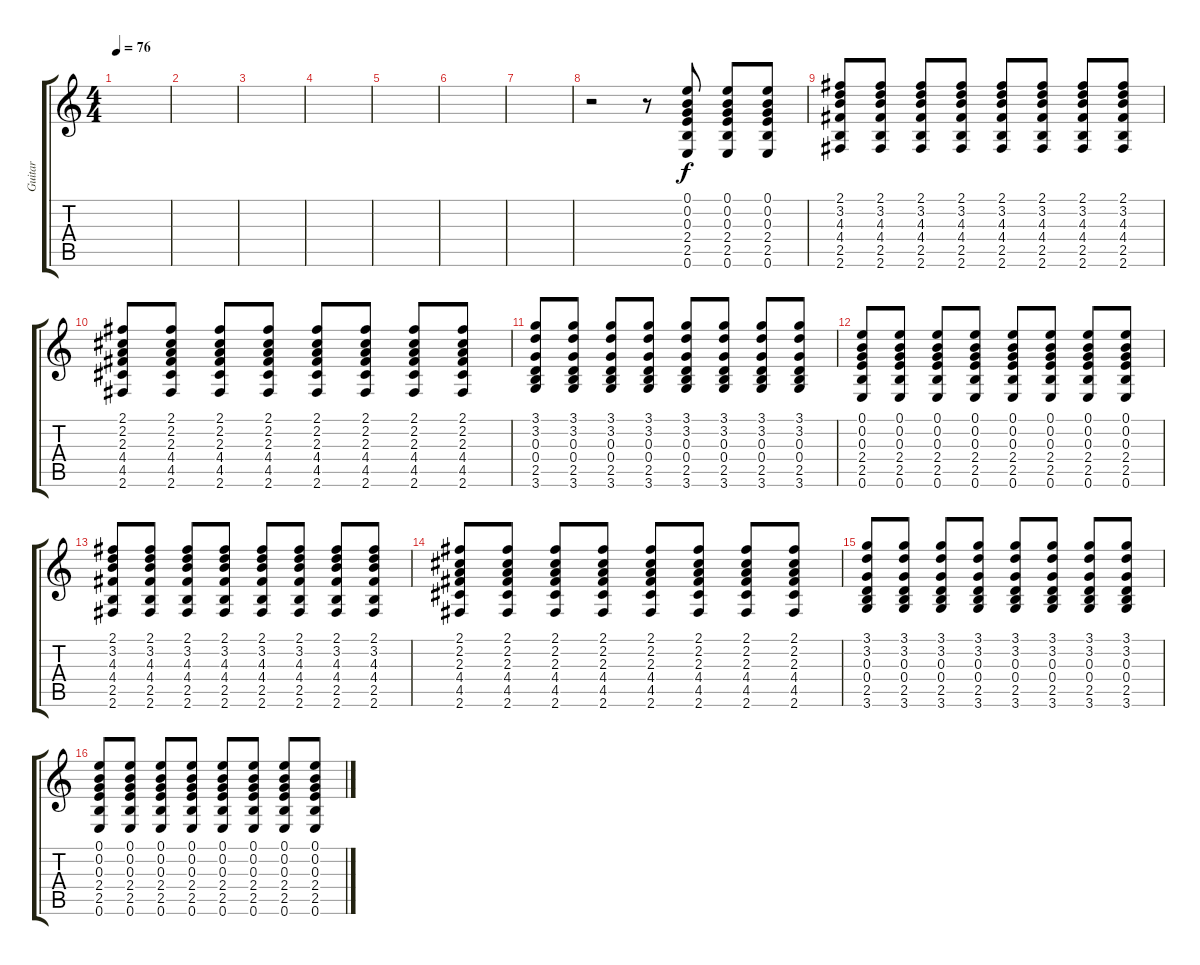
\track ("Guitar" "Guitar") {instrument distortionguitar}
\staff {score tabs}
\tuning (E4 B3 G3 D3 A2 E2) {hide}
\ts (4 4)
\tempo 76
\clef g2
\ks c
|
|
|
|
|
|
|
r.2 r.8 (0.1 0.2 0.3 2.4 2.5 0.6).8 (0.1 0.2 0.3 2.4 2.5 0.6).8 (0.1 0.2 0.3 2.4 2.5 0.6).8 |
(2.1 3.2 4.3 4.4 2.5 2.6).8 (2.1 3.2 4.3 4.4 2.5 2.6).8 (2.1 3.2 4.3 4.4 2.5 2.6).8 (2.1 3.2 4.3 4.4 2.5 2.6).8 (2.1 3.2 4.3 4.4 2.5 2.6).8 (2.1 3.2 4.3 4.4 2.5 2.6).8 (2.1 3.2 4.3 4.4 2.5 2.6).8 (2.1 3.2 4.3 4.4 2.5 2.6).8 |
(2.1 2.2 2.3 4.4 4.5 2.6).8 (2.1 2.2 2.3 4.4 4.5 2.6).8 (2.1 2.2 2.3 4.4 4.5 2.6).8 (2.1 2.2 2.3 4.4 4.5 2.6).8 (2.1 2.2 2.3 4.4 4.5 2.6).8 (2.1 2.2 2.3 4.4 4.5 2.6).8 (2.1 2.2 2.3 4.4 4.5 2.6).8 (2.1 2.2 2.3 4.4 4.5 2.6).8 |
(3.1 3.2 0.3 0.4 2.5 3.6).8 (3.1 3.2 0.3 0.4 2.5 3.6).8 (3.1 3.2 0.3 0.4 2.5 3.6).8 (3.1 3.2 0.3 0.4 2.5 3.6).8 (3.1 3.2 0.3 0.4 2.5 3.6).8 (3.1 3.2 0.3 0.4 2.5 3.6).8 (3.1 3.2 0.3 0.4 2.5 3.6).8 (3.1 3.2 0.3 0.4 2.5 3.6).8 |
(0.1 0.2 0.3 2.4 2.5 0.6).8 (0.1 0.2 0.3 2.4 2.5 0.6).8 (0.1 0.2 0.3 2.4 2.5 0.6).8 (0.1 0.2 0.3 2.4 2.5 0.6).8 (0.1 0.2 0.3 2.4 2.5 0.6).8 (0.1 0.2 0.3 2.4 2.5 0.6).8 (0.1 0.2 0.3 2.4 2.5 0.6).8 (0.1 0.2 0.3 2.4 2.5 0.6).8 |
(2.1 3.2 4.3 4.4 2.5 2.6).8 (2.1 3.2 4.3 4.4 2.5 2.6).8 (2.1 3.2 4.3 4.4 2.5 2.6).8 (2.1 3.2 4.3 4.4 2.5 2.6).8 (2.1 3.2 4.3 4.4 2.5 2.6).8 (2.1 3.2 4.3 4.4 2.5 2.6).8 (2.1 3.2 4.3 4.4 2.5 2.6).8 (2.1 3.2 4.3 4.4 2.5 2.6).8 |
(2.1 2.2 2.3 4.4 4.5 2.6).8 (2.1 2.2 2.3 4.4 4.5 2.6).8 (2.1 2.2 2.3 4.4 4.5 2.6).8 (2.1 2.2 2.3 4.4 4.5 2.6).8 (2.1 2.2 2.3 4.4 4.5 2.6).8 (2.1 2.2 2.3 4.4 4.5 2.6).8 (2.1 2.2 2.3 4.4 4.5 2.6).8 (2.1 2.2 2.3 4.4 4.5 2.6).8 |
(3.1 3.2 0.3 0.4 2.5 3.6).8 (3.1 3.2 0.3 0.4 2.5 3.6).8 (3.1 3.2 0.3 0.4 2.5 3.6).8 (3.1 3.2 0.3 0.4 2.5 3.6).8 (3.1 3.2 0.3 0.4 2.5 3.6).8 (3.1 3.2 0.3 0.4 2.5 3.6).8 (3.1 3.2 0.3 0.4 2.5 3.6).8 (3.1 3.2 0.3 0.4 2.5 3.6).8 |
(0.1 0.2 0.3 2.4 2.5 0.6).8 (0.1 0.2 0.3 2.4 2.5 0.6).8 (0.1 0.2 0.3 2.4 2.5 0.6).8 (0.1 0.2 0.3 2.4 2.5 0.6).8 (0.1 0.2 0.3 2.4 2.5 0.6).8 (0.1 0.2 0.3 2.4 2.5 0.6).8 (0.1 0.2 0.3 2.4 2.5 0.6).8 (0.1 0.2 0.3 2.4 2.5 0.6).8
